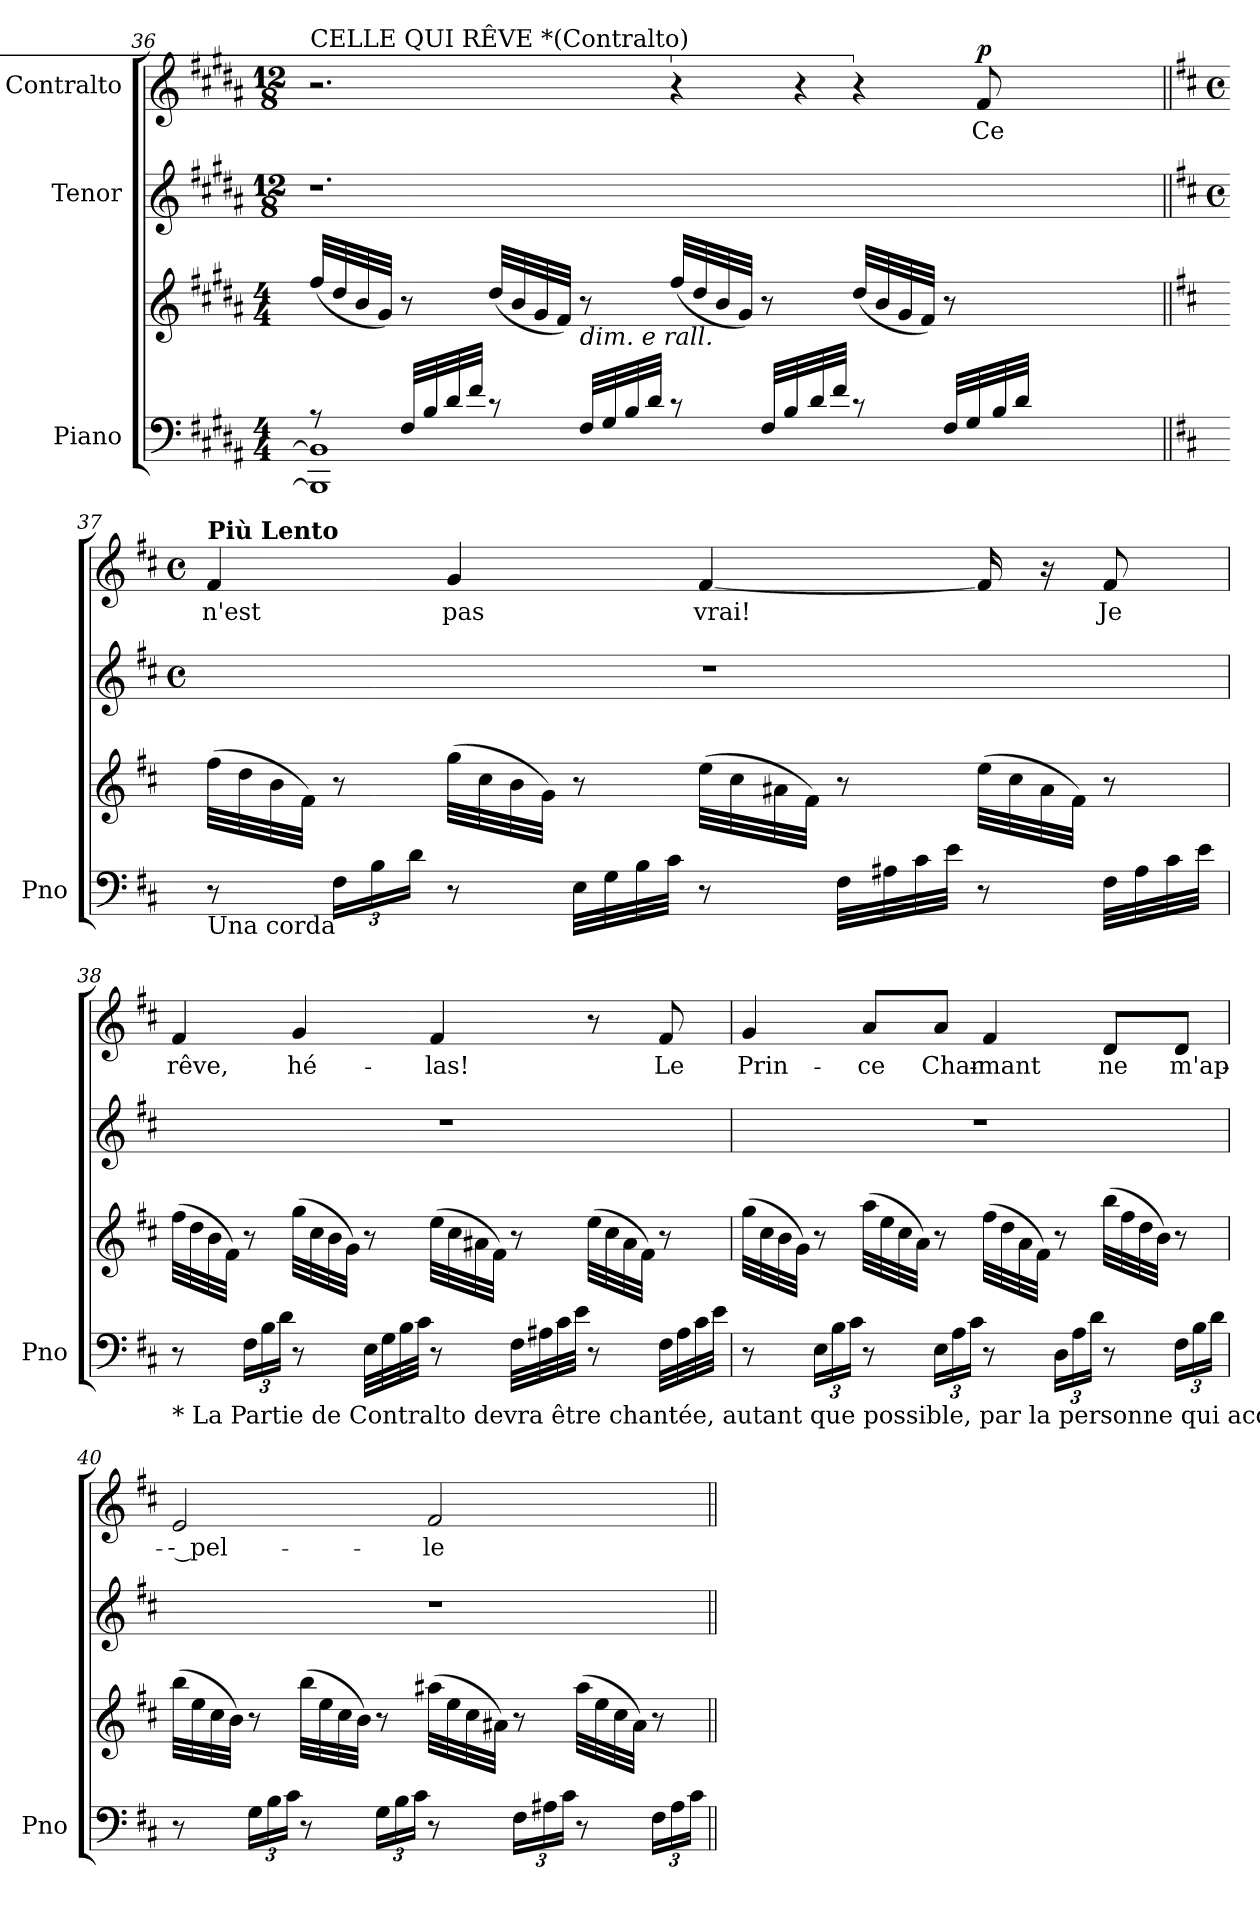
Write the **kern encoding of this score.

**kern	**kern	**kern	**kern	**text	**dynam
*part3	*part3	*part2	*part1	*part1	*part1
*staff4	*staff3	*staff2	*staff1	*staff1	*staff1
*I"Piano	*	*I"Tenor	*I"Contralto	*	*
*I'Pno	*	*	*	*	*
!!LO:LB:g=z
*clefF4	*clefG2	*clefG2	*clefG2	*	*
*k[f#c#g#d#a#]	*k[f#c#g#d#a#]	*k[f#c#g#d#a#]	*k[f#c#g#d#a#]	*	*
*M4/4	*M4/4	*M12/8	*M12/8	*	*
=36	=36	=36	=36	=36	=36
*^	*	*	*	*	*
!	!	!	!	!LO:TX:a:t=CELLE QUI RÊVE   *(Contralto)	!	!
!	!	!	!	!LO:N:vis=2.	!	!
8r	1BBB] 1BB]	(32ff#/LLL	1.r	2r	.	.
.	.	32dd#/	.	.	.	.
.	.	32b/	.	.	.	.
.	.	32g#/JJJ)	.	.	.	.
32F#/LLL	.	8r	.	.	.	.
32B/	.	.	.	.	.	.
32d#/	.	.	.	.	.	.
32f#/JJJ	.	.	.	.	.	.
8r	.	(32dd#/LLL	.	.	.	.
.	.	32b/	.	.	.	.
.	.	32g#/	.	.	.	.
.	.	32f#/JJJ)	.	.	.	.
!	!	!LO:TX:b:i:t=dim.   e   rall.	!	!	!	!
32F#/LLL	.	8r	.	.	.	.
32G#/	.	.	.	.	.	.
32B/	.	.	.	.	.	.
32d#/JJJ	.	.	.	.	.	.
!	!	!	!	!LO:N:vis=4	!	!
8r	.	(32ff#/LLL	.	6r	.	.
.	.	32dd#/	.	.	.	.
.	.	32b/	.	.	.	.
.	.	32g#/JJJ)	.	.	.	.
32F#/LLL	.	8r	.	.	.	.
32B/	.	.	.	.	.	.
!	!	!	!	!LO:N:vis=8	!	!
.	.	.	.	12r	.	.
32d#/	.	.	.	.	.	.
32f#/JJJ	.	.	.	.	.	.
!	!	!	!	!LO:N:vis=4	!	!
8r	.	(32dd#/LLL	.	6r	.	.
.	.	32b/	.	.	.	.
.	.	32g#/	.	.	.	.
.	.	32f#/JJJ)	.	.	.	.
32F#/LLL	.	8r	.	.	.	.
32G#/	.	.	.	.	.	.
!	!	!	!	!	!LO:LY:b	!LO:DY:a
.	.	.	.	8f#/	Ce	p
32B/	.	.	.	.	.	.
32d#/JJJ	.	.	.	.	.	.
2ryy	2ryy	2ryy	.	.	.	.
.	.	.	.	24%11ryy	.	.
*v	*v	*	*	*	*	*
!!LO:PB:g=z
=37||	=37||	=37||	=37||	=37||	=37||
*k[f#c#]	*k[f#c#]	*k[f#c#]	*k[f#c#]	*	*
*	*	*M4/4	*M4/4	*	*
*	*	*met(c)	*met(c)	*	*
!	!	!	!LO:TX:a:B:t=Più Lento	!	!
!LO:TX:b:t=Una corda	!	!	!	!	!
!	!	!	!	!LO:LY:b	!
8r	(32ff#\LLL	1r	4f#/	n'est	.
.	32dd\	.	.	.	.
.	32b\	.	.	.	.
.	32f#\JJJ)	.	.	.	.
*Xbrackettup	*	*	*	*	*
24F#\LL	8r	.	.	.	.
24B\	.	.	.	.	.
24d\JJ	.	.	.	.	.
!	!	!	!	!LO:LY:b	!
8r	(32gg\LLL	.	4g/	pas	.
.	32cc#\	.	.	.	.
.	32b\	.	.	.	.
.	32g\JJJ)	.	.	.	.
32E\LLL	8r	.	.	.	.
32G\	.	.	.	.	.
32B\	.	.	.	.	.
32c#\JJJ	.	.	.	.	.
!	!	!	!	!LO:LY:b	!
8r	(32ee\LLL	.	[4f#/	vrai!	.
.	32cc#\	.	.	.	.
.	32a#X\	.	.	.	.
.	32f#\JJJ)	.	.	.	.
32F#\LLL	8r	.	.	.	.
32A#X\	.	.	.	.	.
32c#\	.	.	.	.	.
32e\JJJ	.	.	.	.	.
8r	(32ee\LLL	.	16f#/]	.	.
.	32cc#\	.	.	.	.
.	32a#\	.	16r	.	.
.	32f#\JJJ)	.	.	.	.
!	!	!	!	!LO:LY:b	!
32F#\LLL	8r	.	8f#/	Je	.
32A#\	.	.	.	.	.
32c#\	.	.	.	.	.
32e\JJJ	.	.	.	.	.
!!LO:LB:g=z
=38	=38	=38	=38	=38	=38
!LO:TX:b:t=* La Partie de Contralto devra être chantée, autant que possible, par la personne qui accompagnera; si cette personne ne peut chanter, la cantatrice se tiendra assise près du piano.	!	!	!	!	!
!	!	!	!	!LO:LY:b	!
8r	(32ff#\LLL	1r	4f#/	rêve,	.
.	32dd\	.	.	.	.
.	32b\	.	.	.	.
.	32f#\JJJ)	.	.	.	.
24F#\LL	8r	.	.	.	.
24B\	.	.	.	.	.
24d\JJ	.	.	.	.	.
!	!	!	!	!LO:LY:b	!
8r	(32gg\LLL	.	4g/	hé-	.
.	32cc#\	.	.	.	.
.	32b\	.	.	.	.
.	32g\JJJ)	.	.	.	.
32E\LLL	8r	.	.	.	.
32G\	.	.	.	.	.
32B\	.	.	.	.	.
32c#\JJJ	.	.	.	.	.
!	!	!	!	!LO:LY:b	!
8r	(32ee\LLL	.	4f#/	-las!	.
.	32cc#\	.	.	.	.
.	32a#X\	.	.	.	.
.	32f#\JJJ)	.	.	.	.
32F#\LLL	8r	.	.	.	.
32A#X\	.	.	.	.	.
32c#\	.	.	.	.	.
32e\JJJ	.	.	.	.	.
8r	(32ee\LLL	.	8r	.	.
.	32cc#\	.	.	.	.
.	32a#\	.	.	.	.
.	32f#\JJJ)	.	.	.	.
!	!	!	!	!LO:LY:b	!
32F#\LLL	8r	.	8f#/	Le	.
32A#\	.	.	.	.	.
32c#\	.	.	.	.	.
32e\JJJ	.	.	.	.	.
!!LO:LB:g=z
=39	=39	=39	=39	=39	=39
!	!	!	!	!LO:LY:b	!
8r	(32gg\LLL	1r	4g/	Prin-	.
.	32cc#\	.	.	.	.
.	32b\	.	.	.	.
.	32g\JJJ)	.	.	.	.
24E\LL	8r	.	.	.	.
24B\	.	.	.	.	.
24c#\JJ	.	.	.	.	.
!	!	!	!	!LO:LY:b	!
8r	(32aa\LLL	.	8a/L	-ce	.
.	32ee\	.	.	.	.
.	32cc#\	.	.	.	.
.	32a\JJJ)	.	.	.	.
!	!	!	!	!LO:LY:b	!
24E\LL	8r	.	8a/J	Char-	.
24A\	.	.	.	.	.
24c#\JJ	.	.	.	.	.
!	!	!	!	!LO:LY:b	!
8r	(32ff#\LLL	.	4f#/	-mant	.
.	32dd\	.	.	.	.
.	32a\	.	.	.	.
.	32f#\JJJ)	.	.	.	.
24D\LL	8r	.	.	.	.
24A\	.	.	.	.	.
24d\JJ	.	.	.	.	.
!	!	!	!	!LO:LY:b	!
8r	(32bb\LLL	.	8d/L	ne	.
.	32ff#\	.	.	.	.
.	32dd\	.	.	.	.
.	32b\JJJ)	.	.	.	.
!	!	!	!	!LO:LY:b	!
24F#\LL	8r	.	8d/J	m'ap-	.
24B\	.	.	.	.	.
24d\JJ	.	.	.	.	.
!!LO:PB:g=z
=40	=40	=40	=40	=40	=40
!	!	!	!	!LO:LY:b	!
8r	(32bb\LLL	1r	2e/	-- pel-	.
.	32ee\	.	.	.	.
.	32cc#\	.	.	.	.
.	32b\JJJ)	.	.	.	.
24G\LL	8r	.	.	.	.
24B\	.	.	.	.	.
24c#\JJ	.	.	.	.	.
8r	(32bb\LLL	.	.	.	.
.	32ee\	.	.	.	.
.	32cc#\	.	.	.	.
.	32b\JJJ)	.	.	.	.
24G\LL	8r	.	.	.	.
24B\	.	.	.	.	.
24c#\JJ	.	.	.	.	.
!	!	!	!	!LO:LY:b	!
8r	(32aa#X\LLL	.	2f#/	-le	.
.	32ee\	.	.	.	.
.	32cc#\	.	.	.	.
.	32a#j\JJJ)	.	.	.	.
24F#\LL	8r	.	.	.	.
24A#X\	.	.	.	.	.
24c#\JJ	.	.	.	.	.
8r	(32aa#\LLL	.	.	.	.
.	32ee\	.	.	.	.
.	32cc#\	.	.	.	.
.	32a#\JJJ)	.	.	.	.
24F#\LL	8r	.	.	.	.
24A#\	.	.	.	.	.
24c#\JJ	.	.	.	.	.
=||	=||	=||	=||	=||	=||
*-	*-	*-	*-	*-	*-
